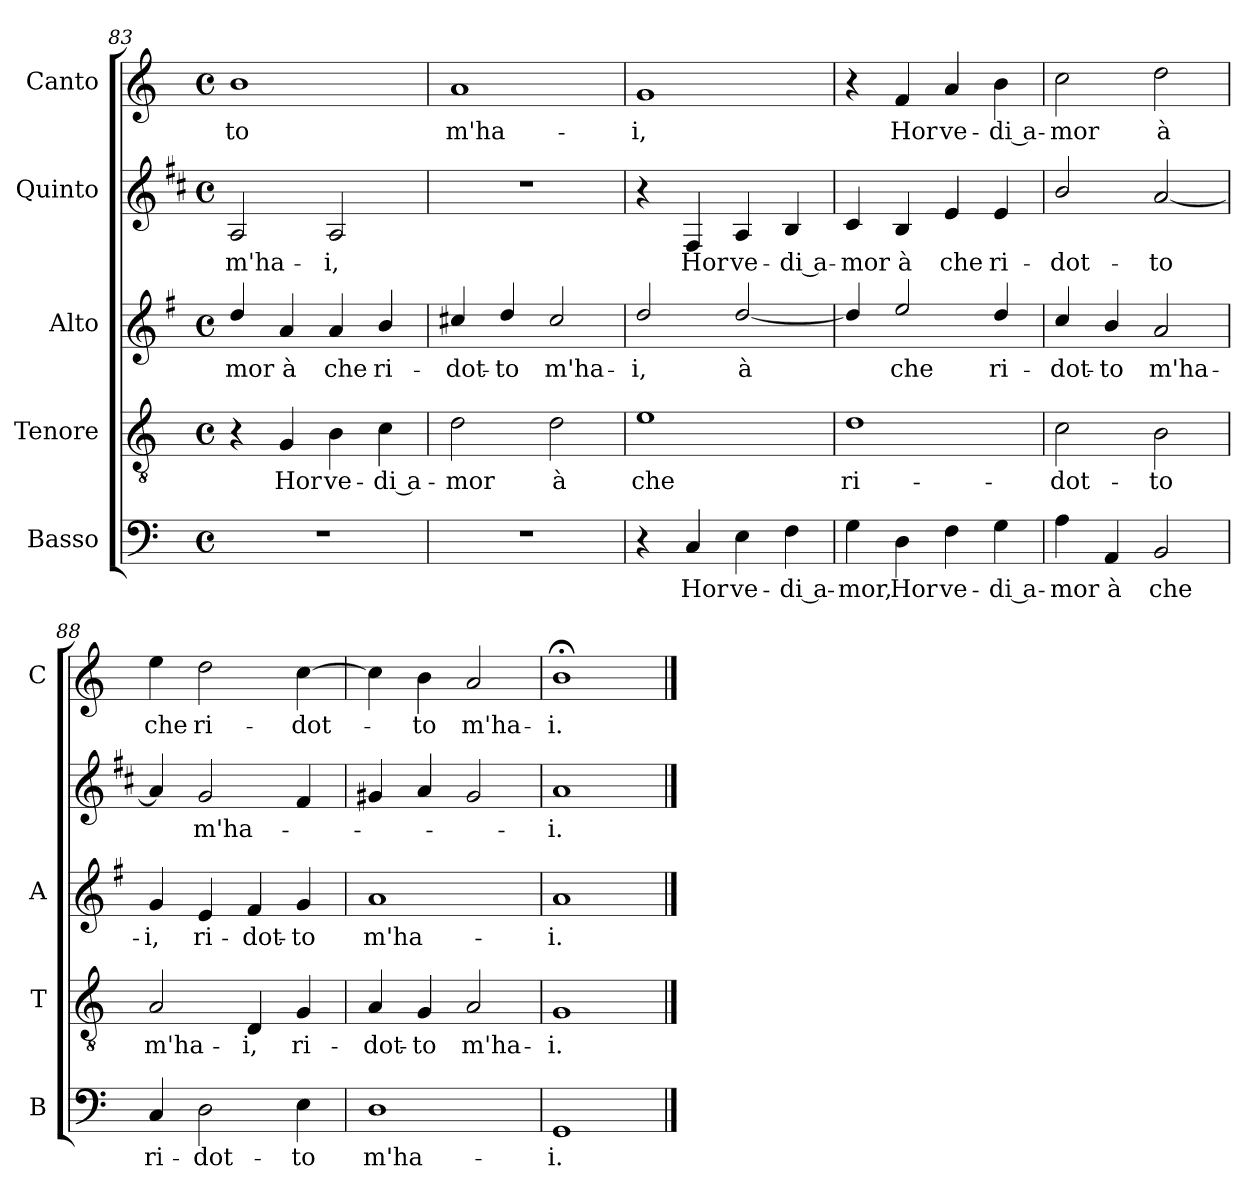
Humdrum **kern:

**kern	**text	**kern	**text	**kern	**text	**kern	**text	**kern	**text
*part5	*part5	*part4	*part4	*part3	*part3	*part2	*part2	*part1	*part1
*staff5	*staff5	*staff4	*staff4	*staff3	*staff3	*staff2	*staff2	*staff1	*staff1
*I"Basso	*	*I"Tenore	*	*I"Alto	*	*I"Quinto	*	*I"Canto	*
*I'B	*	*I'T	*	*I'A	*	*	*	*I'C	*
*clefF4	*	*clefGv2	*	*clefG2	*	*clefG2	*	*clefG2	*
*	*	*	*	*ITrd4c7	*	*ITrd1c2	*	*	*
*k[]	*	*k[]	*	*k[]	*	*k[]	*	*k[]	*
*C:	*	*C:	*	*C:	*	*C:	*	*C:	*
*M4/4	*	*M4/4	*	*M4/4	*	*M4/4	*	*M4/4	*
*met(c)	*	*met(c)	*	*met(c)	*	*met(c)	*	*met(c)	*
=83	=83	=83	=83	=83	=83	=83	=83	=83	=83
!	!	!	!	!	!LO:LY:b	!	!LO:LY:b	!	!LO:LY:b
1r	.	4r	.	4g/	-mor	2G/	m'ha-	1b	-to
!	!	!	!LO:LY:b	!	!LO:LY:b	!	!	!	!
.	.	4G/	Hor	4d/	à	.	.	.	.
!	!	!	!LO:LY:b	!	!LO:LY:b	!	!LO:LY:b	!	!
.	.	4B\	ve-	4d/	che	2G/	-i,	.	.
!	!	!	!LO:LY:b	!	!LO:LY:b	!	!	!	!
.	.	4c\	-di a-	4e/	ri-	.	.	.	.
!!LO:LB:g=z
=84	=84	=84	=84	=84	=84	=84	=84	=84	=84
!	!	!	!LO:LY:b	!	!LO:LY:b	!	!	!	!LO:LY:b
1r	.	2d\	-mor	4f#X/	-dot-	1r	.	1a	m'ha-
!	!	!	!	!	!LO:LY:b	!	!	!	!
.	.	.	.	4g/	-to	.	.	.	.
!	!	!	!LO:LY:b	!	!LO:LY:b	!	!	!	!
.	.	2d\	à	2f#/	m'ha-	.	.	.	.
=85	=85	=85	=85	=85	=85	=85	=85	=85	=85
!	!	!	!LO:LY:b	!	!LO:LY:b	!	!	!	!LO:LY:b
4r	.	1e	che	2g/	-i,	4r	.	1g	-i,
!	!LO:LY:b	!	!	!	!	!	!LO:LY:b	!	!
4C/	Hor	.	.	.	.	4E/	Hor	.	.
!	!LO:LY:b	!	!	!	!LO:LY:b	!	!LO:LY:b	!	!
4E\	ve-	.	.	[2g/	à	4G/	ve-	.	.
!	!LO:LY:b	!	!	!	!	!	!LO:LY:b	!	!
4F\	-di a-	.	.	.	.	4A/	-di a-	.	.
=86	=86	=86	=86	=86	=86	=86	=86	=86	=86
!	!LO:LY:b	!	!LO:LY:b	!	!	!	!LO:LY:b	!	!
4G\	-mor,	1d	ri-	4g/]	.	4B/	-mor	4r	.
!	!LO:LY:b	!	!	!	!LO:LY:b	!	!LO:LY:b	!	!LO:LY:b
4D\	Hor	.	.	2a/	che	4A/	à	4f/	Hor
!	!LO:LY:b	!	!	!	!	!	!LO:LY:b	!	!LO:LY:b
4F\	ve-	.	.	.	.	4d/	che	4a/	ve-
!	!LO:LY:b	!	!	!	!LO:LY:b	!	!LO:LY:b	!	!LO:LY:b
4G\	-di a-	.	.	4g/	ri-	4d/	ri-	4b\	-di a-
=87	=87	=87	=87	=87	=87	=87	=87	=87	=87
!	!LO:LY:b	!	!LO:LY:b	!	!LO:LY:b	!	!LO:LY:b	!	!LO:LY:b
4A\	-mor	2c\	-dot-	4f/	-dot-	2a/	-dot-	2cc\	-mor
!	!LO:LY:b	!	!	!	!LO:LY:b	!	!	!	!
4AA/	à	.	.	4e/	-to	.	.	.	.
!	!LO:LY:b	!	!LO:LY:b	!	!LO:LY:b	!	!LO:LY:b	!	!LO:LY:b
2BB/	che	2B\	-to	2d/	m'ha-	[2g/	-to	2dd\	à
=88	=88	=88	=88	=88	=88	=88	=88	=88	=88
!	!LO:LY:b	!	!LO:LY:b	!	!LO:LY:b	!	!	!	!LO:LY:b
4C/	ri-	2A/	m'ha-	4c/	-i,	4g/]	.	4ee\	che
!	!LO:LY:b	!	!	!	!LO:LY:b	!	!LO:LY:b	!	!LO:LY:b
2D\	-dot-	.	.	4A/	ri-	2f/	m'ha-	2dd\	ri-
!	!	!	!LO:LY:b	!	!LO:LY:b	!	!	!	!
.	.	4D/	-i,	4B/	-dot-	.	.	.	.
!	!LO:LY:b	!	!LO:LY:b	!	!LO:LY:b	!	!	!	!LO:LY:b
4E\	-to	4G/	ri-	4c/	-to	4e/	.	[4cc\	-dot-
=89	=89	=89	=89	=89	=89	=89	=89	=89	=89
!	!LO:LY:b	!	!LO:LY:b	!	!LO:LY:b	!	!	!	!
1D	m'ha-	4A/	-dot-	1d	m'ha-	4f#X/	.	4cc\]	.
!	!	!	!LO:LY:b	!	!	!	!	!	!LO:LY:b
.	.	4G/	-to	.	.	4g/	.	4b\	-to
!	!	!	!LO:LY:b	!	!	!	!	!	!LO:LY:b
.	.	2A/	m'ha-	.	.	2f#/	.	2a/	m'ha-
=90	=90	=90	=90	=90	=90	=90	=90	=90	=90
!	!LO:LY:b	!	!LO:LY:b	!	!LO:LY:b	!	!LO:LY:b	!	!LO:LY:b
1GG	-i.	1G	-i.	1d	-i.	1g	-i.	1b;<	-i.
==	==	==	==	==	==	==	==	==	==
*-	*-	*-	*-	*-	*-	*-	*-	*-	*-
